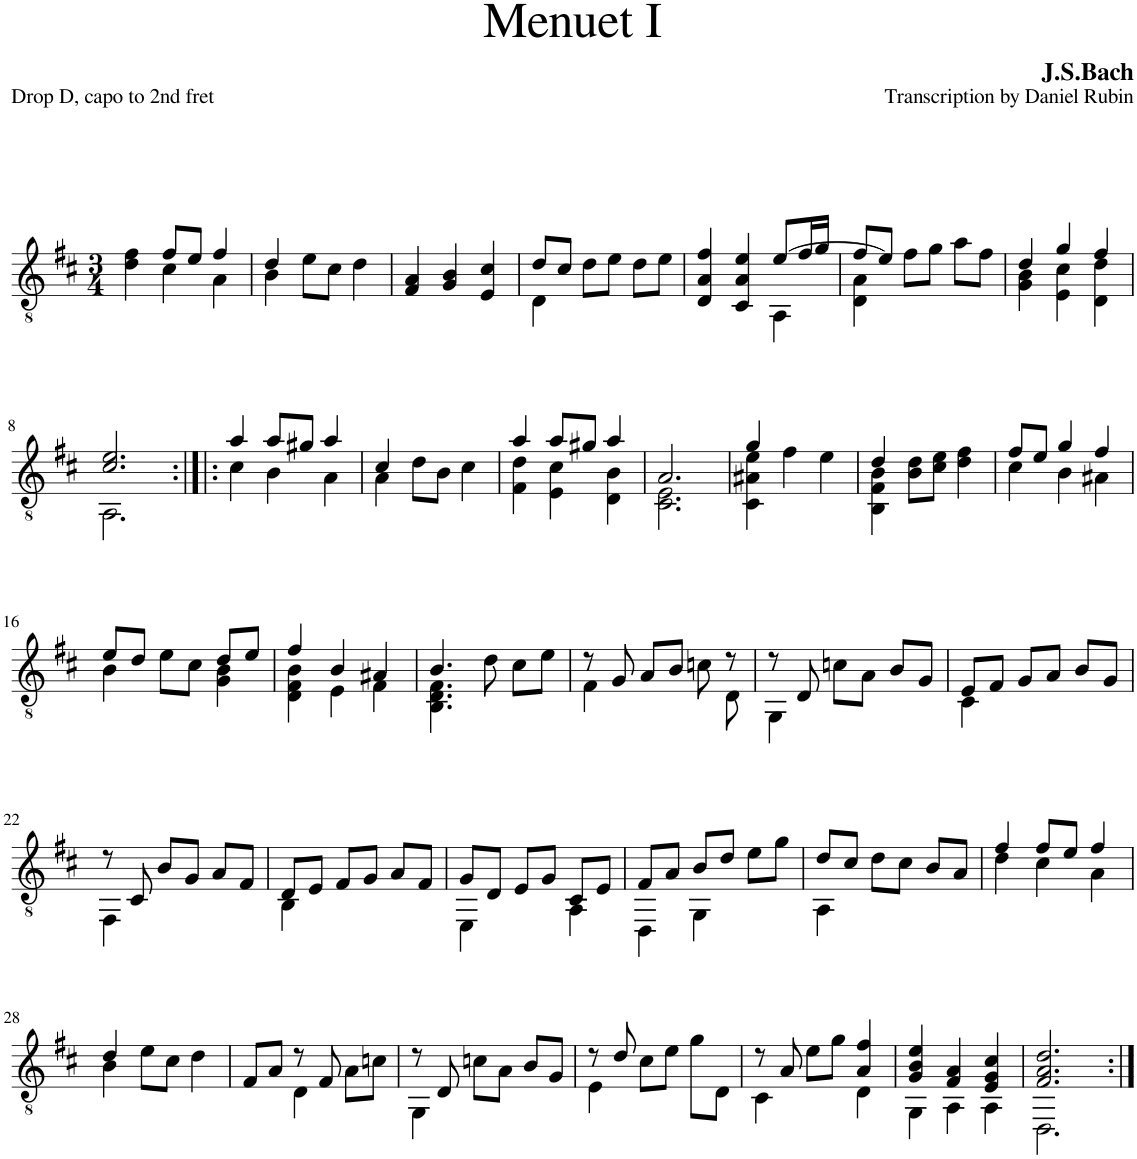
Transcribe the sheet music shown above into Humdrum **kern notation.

**kern
*part1
*staff1
*I"Classical Guitar
*I'Guit.
*clefGv2
*k[f#c#]
*M3/4
=1
*^
4d\ 4f#\	4ryy
8f#/L	4c#\
8e/J	.
4f#/	4A\
=2	=2
4d/	4B\
8e\L	2ryy
8c#\J	.
4d\	.
*v	*v
=3
4F#/ 4A/
4G/ 4B/
4E/ 4c#/
=4
*^
8d/L	4D\
8c#/J	.
8d\L	2ryy
8e\J	.
8d\L	.
8e\J	.
=5	=5
4D/ 4A/ 4f#/	2ryy
4C#/ 4A/ 4e/	.
[8e/L	4AA\
16f#/L	.
16g/JJ	.
=6	=6
8f#/L	4D\ 4A\
8e/J]	.
8f#\L	2ryy
8g\J	.
8a\L	.
8f#\J	.
=7	=7
4d/	4G\ 4B\
4g/	4E\ 4c#\
4f#/	4D\ 4d\
!!LO:LB:g=z	!!
=8	=8
2.c#/ 2.e/	2.AA\
=9:|!|:	=9:|!|:
4a/	4c#\
8a/L	4B\
8g#X/J	.
4a/	4A\
=10	=10
4c#/	4A\
8d\L	2ryy
8B\J	.
4c#\	.
=11	=11
4a/	4F#\ 4d\
8a/L	4E\ 4c#\
8g#X/J	.
4a/	4D\ 4B\
=12	=12
2.A/	2.C#\ 2.E\
=13	=13
4g/	4C#\ 4A#X\ 4e\
4f#\	2ryy
4e\	.
=14	=14
4d/	4BB\ 4F#\ 4B\
8B\ 8d\L	2ryy
8c#\ 8e\J	.
4d\ 4f#\	.
=15	=15
8f#/L	4c#\
8e/J	.
4g/	4B\
4f#/	4A#X\
!!LO:LB:g=z	!!
=16	=16
8e/L	4B\
8d/J	.
8e\L	4ryy
8c#\J	.
8d/L	4G\ 4B\
8e/J	.
=17	=17
4f#/	4D\ 4F#\ 4B\
4B/	4E\
4A#X/	4F#\
=18	=18
4.B/	4.BB\ 4.D\ 4.F#\
8d\	4.ryy
8c#\L	.
8e\J	.
=19	=19
8r	4F#\
8G/	.
8A/L	4.ryy
8B/J	.
8cn\	.
8r	8D\
=20	=20
8r	4GG\
8D/	.
8cn\L	2ryy
8A\J	.
8B/L	.
8G/J	.
=21	=21
8E/L	4C#\
8F#/J	.
8G/L	2ryy
8A/J	.
8B/L	.
8G/J	.
!!LO:LB:g=z	!!
=22	=22
8r	4FF#\
8C#/	.
8B/L	2ryy
8G/J	.
8A/L	.
8F#/J	.
=23	=23
8D/L	4BB\
8E/J	.
8F#/L	2ryy
8G/J	.
8A/L	.
8F#/J	.
=24	=24
8G/L	4EE\
8D/J	.
8E/L	4ryy
8G/J	.
8C#/L	4AA\
8E/J	.
=25	=25
8F#/L	4DD\
8A/J	.
8B/L	4GG\
8d/J	.
8e\L	4ryy
8g\J	.
=26	=26
8d/L	4AA\
8c#/J	.
8d\L	2ryy
8c#\J	.
8B/L	.
8A/J	.
=27	=27
4f#/	4d\
8f#/L	4c#\
8e/J	.
4f#/	4A\
!!LO:LB:g=z	!!
=28	=28
4d/	4B\
8e\L	2ryy
8c#\J	.
4d\	.
=29	=29
8F#/L	4ryy
8A/J	.
8r	4D\
8F#/	.
8A\L	4ryy
8cn\J	.
=30	=30
8r	4GG\
8D/	.
8cn\L	2ryy
8A\J	.
8B/L	.
8G/J	.
=31	=31
8r	4E\
8d/	.
8c#\L	2ryy
8e\J	.
8g\L	.
8D\J	.
=32	=32
8r	4C#\
8A/	.
8e\L	4ryy
8g\J	.
4A/ 4f#/	4D\
=33	=33
4G/ 4B/ 4e/	4GG\
4F#/ 4A/	4AA\
4E/ 4G/ 4c#/	4AA\
=34	=34
2.F#/ 2.A/ 2.d/	2.DD\
*v	*v
=:|!
*-
